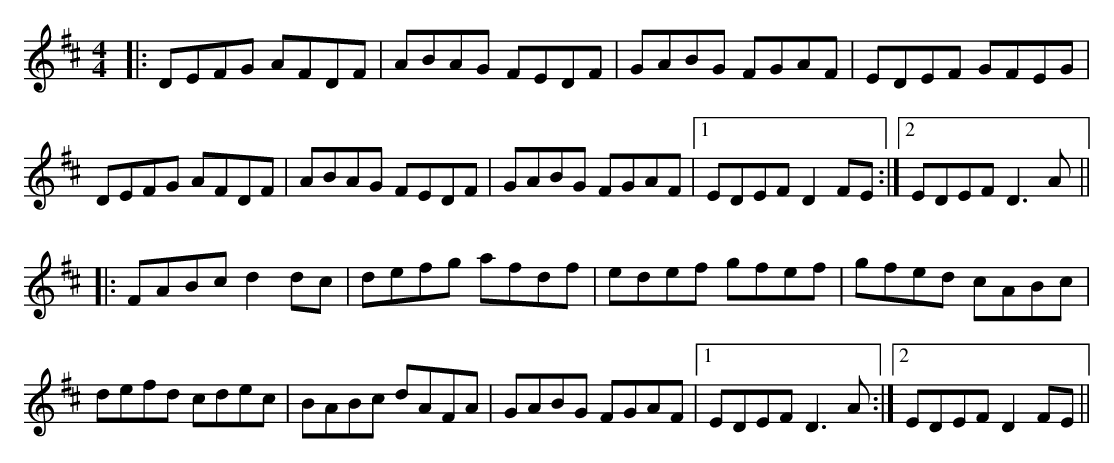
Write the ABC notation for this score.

X:1
M:4/4
K:D
|:DEFG AFDF|ABAG FEDF|GABG FGAF|EDEF GFEG|
DEFG AFDF|ABAG FEDF|GABG FGAF|1 EDEF D2 FE:|2 EDEF D3 A||
|:FABc d2 dc|defg afdf|edef gfef|gfed cABc|
defd cdec|BABc dAFA|GABG FGAF|1 EDEF D3 A:|2 EDEF D2 FE||
